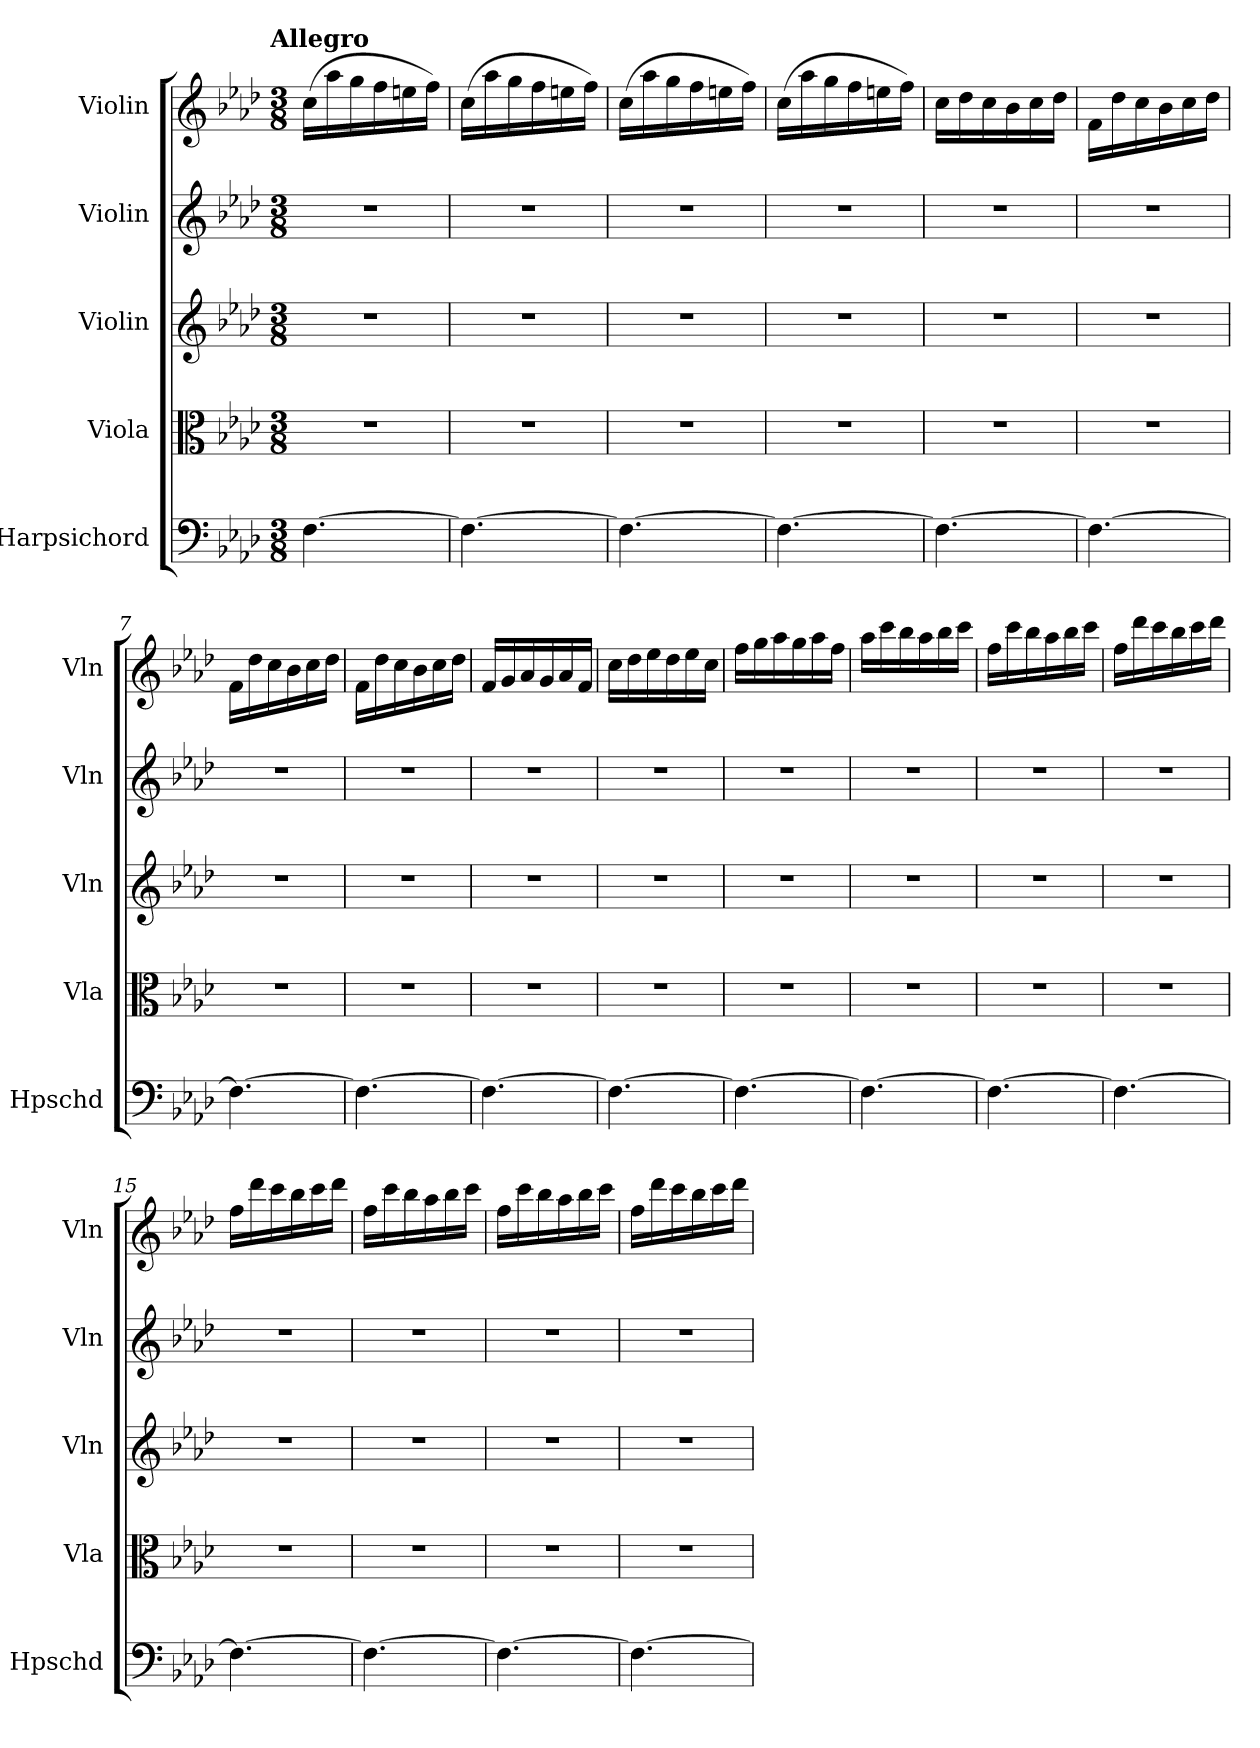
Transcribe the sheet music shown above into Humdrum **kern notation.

**kern	**kern	**kern	**kern	**kern
*part5	*part4	*part3	*part2	*part1
*staff5	*staff4	*staff3	*staff2	*staff1
*I"Harpsichord	*I"Viola	*I"Violin	*I"Violin	*I"Violin
*I'Hpschd	*I'Vla	*I'Vln	*I'Vln	*I'Vln
*clefF4	*clefC3	*clefG2	*clefG2	*clefG2
*k[b-e-a-d-]	*k[b-e-a-d-]	*k[b-e-a-d-]	*k[b-e-a-d-]	*k[b-e-a-d-]
*f:	*f:	*f:	*f:	*f:
!!LO:TX:omd:t=Allegro
*M3/8	*M3/8	*M3/8	*M3/8	*M3/8
*MM132	*MM132	*MM132	*MM132	*MM132
=1	=1	=1	=1	=1
[4.F\	4.r	4.r	4.r	(16cc\LL
.	.	.	.	16aa-\
.	.	.	.	16gg\
.	.	.	.	16ff\
.	.	.	.	16een\
.	.	.	.	16ff\JJ)
=2	=2	=2	=2	=2
4.F\_	4.r	4.r	4.r	(16cc\LL
.	.	.	.	16aa-\
.	.	.	.	16gg\
.	.	.	.	16ff\
.	.	.	.	16een\
.	.	.	.	16ff\JJ)
=3	=3	=3	=3	=3
4.F\_	4.r	4.r	4.r	(16cc\LL
.	.	.	.	16aa-\
.	.	.	.	16gg\
.	.	.	.	16ff\
.	.	.	.	16een\
.	.	.	.	16ff\JJ)
=4	=4	=4	=4	=4
4.F\_	4.r	4.r	4.r	(16cc\LL
.	.	.	.	16aa-\
.	.	.	.	16gg\
.	.	.	.	16ff\
.	.	.	.	16een\
.	.	.	.	16ff\JJ)
=5	=5	=5	=5	=5
4.F\_	4.r	4.r	4.r	16cc\LL
.	.	.	.	16dd-\
.	.	.	.	16cc\
.	.	.	.	16b-\
.	.	.	.	16cc\
.	.	.	.	16dd-\JJ
=6	=6	=6	=6	=6
4.F\_	4.r	4.r	4.r	16f\LL
.	.	.	.	16dd-\
.	.	.	.	16cc\
.	.	.	.	16b-\
.	.	.	.	16cc\
.	.	.	.	16dd-\JJ
=7	=7	=7	=7	=7
4.F\_	4.r	4.r	4.r	16f\LL
.	.	.	.	16dd-\
.	.	.	.	16cc\
.	.	.	.	16b-\
.	.	.	.	16cc\
.	.	.	.	16dd-\JJ
=8	=8	=8	=8	=8
4.F\_	4.r	4.r	4.r	16f\LL
.	.	.	.	16dd-\
.	.	.	.	16cc\
.	.	.	.	16b-\
.	.	.	.	16cc\
.	.	.	.	16dd-\JJ
=9	=9	=9	=9	=9
4.F\_	4.r	4.r	4.r	16f/LL
.	.	.	.	16g/
.	.	.	.	16a-/
.	.	.	.	16g/
.	.	.	.	16a-/
.	.	.	.	16f/JJ
=10	=10	=10	=10	=10
4.F\_	4.r	4.r	4.r	16cc\LL
.	.	.	.	16dd-\
.	.	.	.	16ee-\
.	.	.	.	16dd-\
.	.	.	.	16ee-\
.	.	.	.	16cc\JJ
=11	=11	=11	=11	=11
4.F\_	4.r	4.r	4.r	16ff\LL
.	.	.	.	16gg\
.	.	.	.	16aa-\
.	.	.	.	16gg\
.	.	.	.	16aa-\
.	.	.	.	16ff\JJ
=12	=12	=12	=12	=12
4.F\_	4.r	4.r	4.r	16aa-\LL
.	.	.	.	16ccc\
.	.	.	.	16bb-\
.	.	.	.	16aa-\
.	.	.	.	16bb-\
.	.	.	.	16ccc\JJ
=13	=13	=13	=13	=13
4.F\_	4.r	4.r	4.r	16ff\LL
.	.	.	.	16ccc\
.	.	.	.	16bb-\
.	.	.	.	16aa-\
.	.	.	.	16bb-\
.	.	.	.	16ccc\JJ
=14	=14	=14	=14	=14
4.F\_	4.r	4.r	4.r	16ff\LL
.	.	.	.	16ddd-\
.	.	.	.	16ccc\
.	.	.	.	16bb-\
.	.	.	.	16ccc\
.	.	.	.	16ddd-\JJ
=15	=15	=15	=15	=15
4.F\_	4.r	4.r	4.r	16ff\LL
.	.	.	.	16ddd-\
.	.	.	.	16ccc\
.	.	.	.	16bb-\
.	.	.	.	16ccc\
.	.	.	.	16ddd-\JJ
=16	=16	=16	=16	=16
4.F\_	4.r	4.r	4.r	16ff\LL
.	.	.	.	16ccc\
.	.	.	.	16bb-\
.	.	.	.	16aa-\
.	.	.	.	16bb-\
.	.	.	.	16ccc\JJ
=17	=17	=17	=17	=17
4.F\_	4.r	4.r	4.r	16ff\LL
.	.	.	.	16ccc\
.	.	.	.	16bb-\
.	.	.	.	16aa-\
.	.	.	.	16bb-\
.	.	.	.	16ccc\JJ
=18	=18	=18	=18	=18
4.F\_	4.r	4.r	4.r	16ff\LL
.	.	.	.	16ddd-\
.	.	.	.	16ccc\
.	.	.	.	16bb-\
.	.	.	.	16ccc\
.	.	.	.	16ddd-\JJ
=	=	=	=	=
*-	*-	*-	*-	*-
